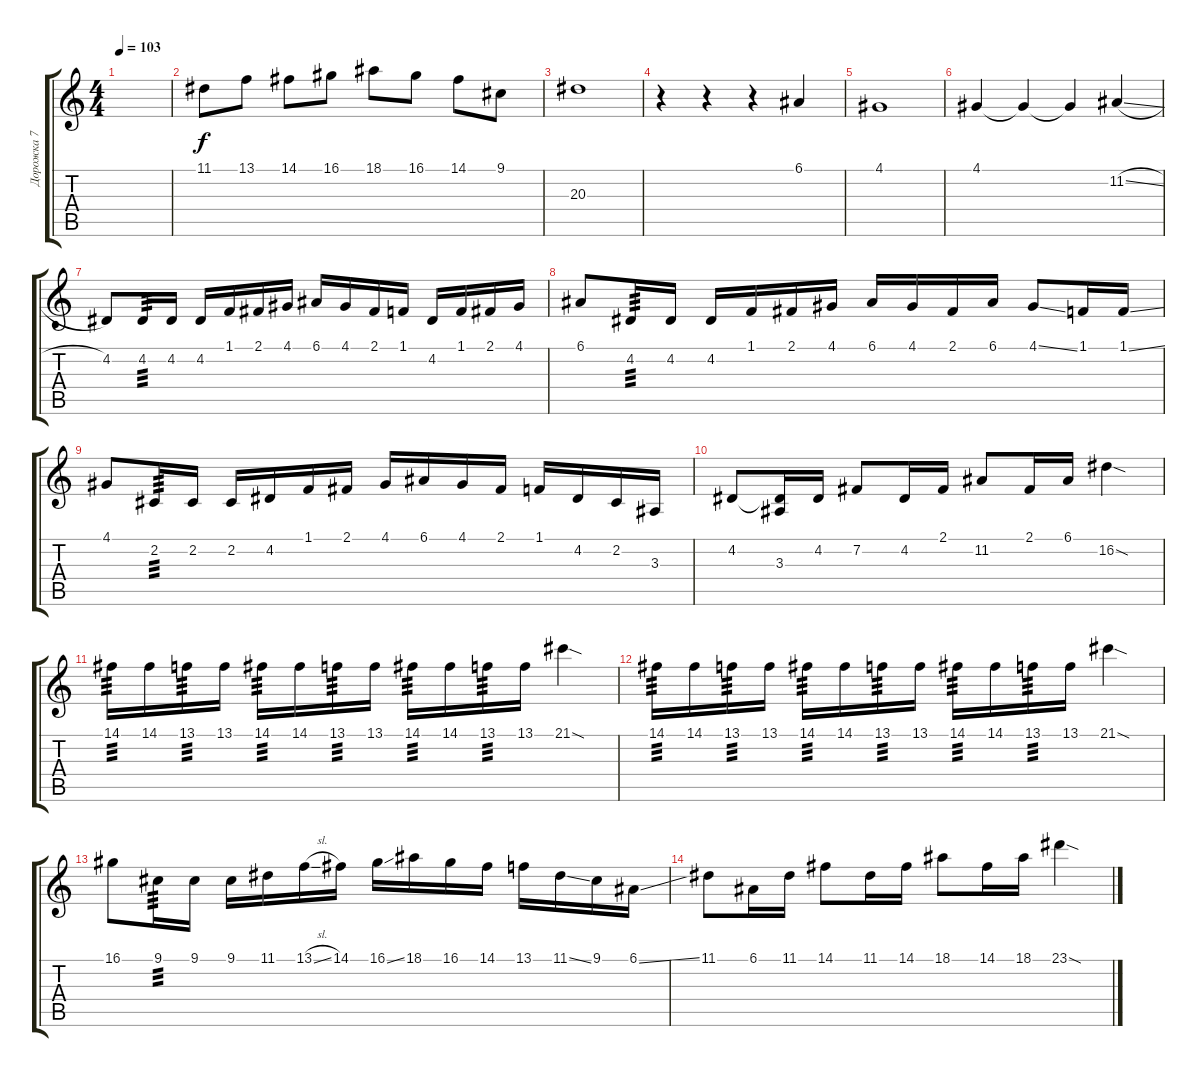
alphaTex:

\track ("Дорожка 7" "Дорожка 7") {instrument accordion}
\staff {score tabs}
\tuning (E4 B3 G3 D3 A2 E2) {hide}
\ts (4 4)
\tempo 103
\clef g2
\ks c
|
11.1.8 13.1.8 14.1.8 16.1.8 18.1.8 16.1.8 14.1.8 9.1.8 |
20.3.1 |
r.4 r.4 r.4 6.1.4 |
4.1.1 |
4.1.4 4.1{t}.4 4.1{t}.4 11.2{sl}.4 |
4.2.8 4.2.16{tp 3} 4.2.16 4.2.16 1.1.16 2.1.16 4.1.16 6.1.16 4.1.16 2.1.16 1.1.16 4.2.16 1.1.16 2.1.16 4.1.16 |
6.1.8 4.2.16{tp 3} 4.2.16 4.2.16 1.1.16 2.1.16 4.1.16 6.1.16 4.1.16 2.1.16 6.1.16 4.1{ss}.8 1.1.16 1.1{ss}.16 |
4.1.8 2.2.16{tp 3} 2.2.16 2.2.16 4.2.16 1.1.16 2.1.16 4.1.16 6.1.16 4.1.16 2.1.16 1.1.16 4.2.16 2.2.16 3.3.16 |
4.2.8 (4.2{t} 3.3).16 4.2.16 7.2.8 4.2.16 2.1.16 11.2.8 2.1.16 6.1.16 16.2{sod}.4 |
14.1.16{tp 3} 14.1.16 13.1.16{tp 3} 13.1.16 14.1.16{tp 3} 14.1.16 13.1.16{tp 3} 13.1.16 14.1.16{tp 3} 14.1.16 13.1.16{tp 3} 13.1.16 21.1{sod}.4 |
14.1.16{tp 3} 14.1.16 13.1.16{tp 3} 13.1.16 14.1.16{tp 3} 14.1.16 13.1.16{tp 3} 13.1.16 14.1.16{tp 3} 14.1.16 13.1.16{tp 3} 13.1.16 21.1{sod}.4 |
16.1.8 9.1.16{tp 3} 9.1.16 9.1.16 11.1.16 13.1{sl}.16 14.1.16 16.1{ss}.16 18.1.16 16.1.16 14.1.16 13.1.16 11.1{ss}.16 9.1.16 6.1{ss}.16 |
11.1.8 6.1.16 11.1.16 14.1.8 11.1.16 14.1.16 18.1.8 14.1.16 18.1.16 23.1{sod}.4
